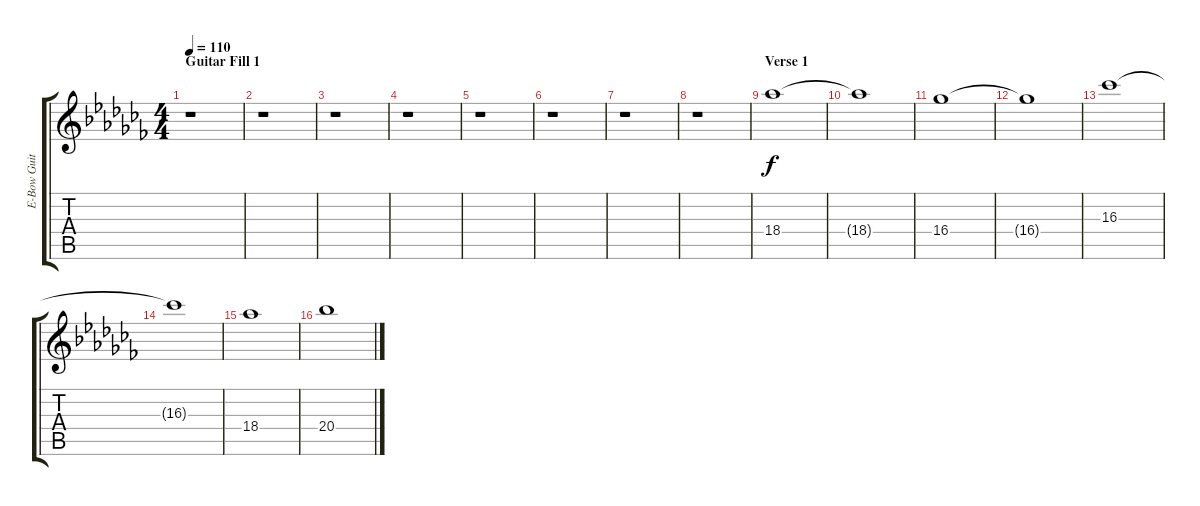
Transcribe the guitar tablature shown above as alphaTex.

\track ("E-Bow Guitar" "E-Bow Guit") {instrument overdrivenguitar}
\staff {score tabs}
\tuning (E4 B3 G3 D3 A2 E2) {hide}
\ts (4 4)
\section ("" "Guitar Fill 1")
\tempo 110
\clef g2
\ks abminor
r.1{dy f} |
r.1 |
r.1 |
r.1 |
r.1 |
r.1 |
r.1 |
r.1 |
\section ("" "Verse 1")
18.4.1{volume 11} |
18.4{t}.1 |
16.4.1 |
16.4{t}.1 |
16.3.1 |
16.3{t}.1 |
18.4.1 |
20.4.1
